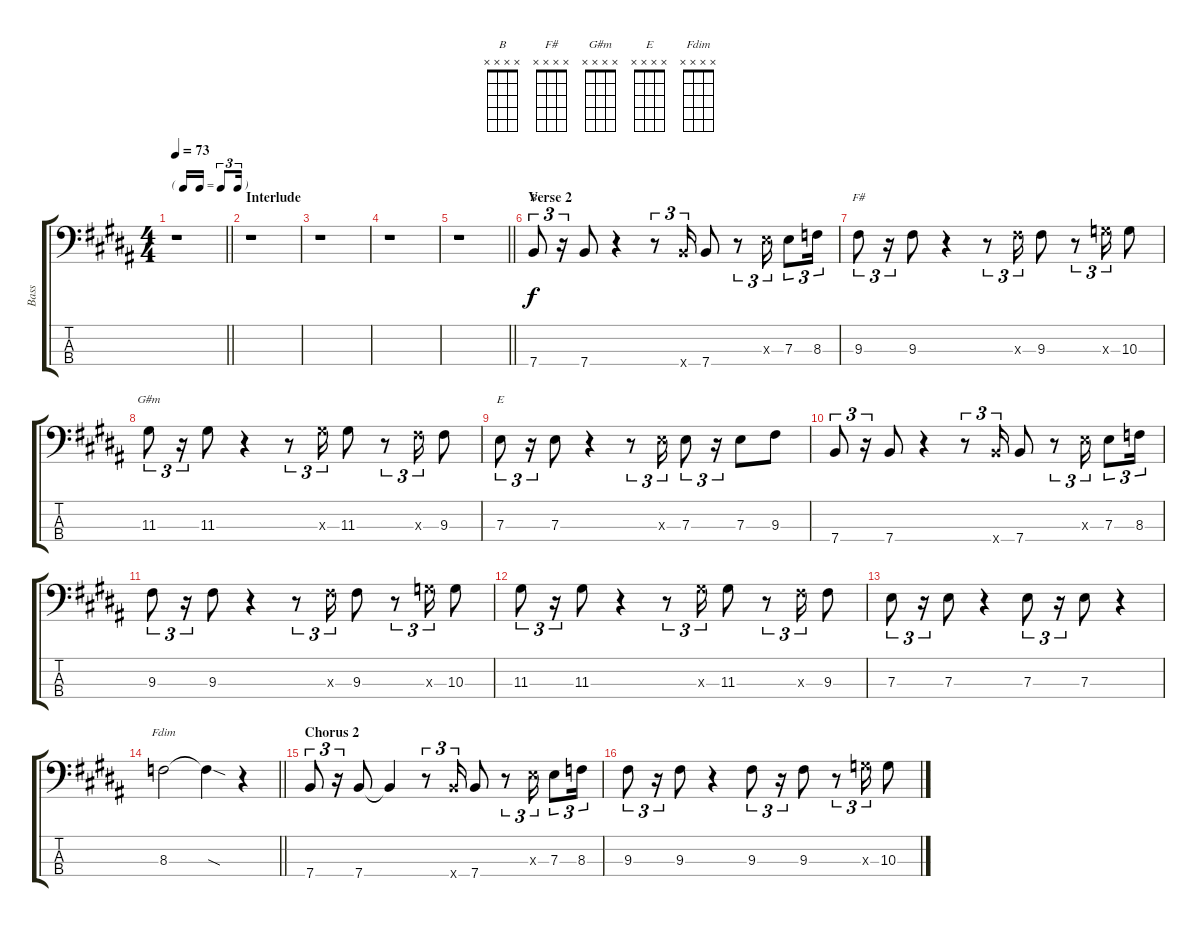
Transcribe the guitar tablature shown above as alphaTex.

\track ("Bass" "Bass") {instrument electricbassfinger}
\staff {score tabs}
\tuning (G2 D2 A1 E1) {hide}
\chord ("B" x x x x)
\chord ("F#" x x x x)
\chord ("G#m" x x x x)
\chord ("E" x x x x)
\chord ("Fdim" x x x x)
\ts (4 4)
\tf triplet16th
\tempo 73
\clef f4
\barLineRight lightlight
\ks b
r.1{dy f} |
\section ("" "Interlude")
r.1 |
r.1 |
r.1 |
\barLineRight lightlight
r.1 |
\section ("" "Verse 2")
7.4.8{tu (3 2) ch "B"} r.16{tu (3 2)} 7.4.8 r.4 r.8{tu (3 2)} 7.4{x}.16{tu (3 2)} 7.4.8 r.8{tu (3 2)} 7.3{x}.16{tu (3 2)} 7.3.8{tu (3 2)} 8.3.16{tu (3 2)} |
9.3.8{tu (3 2) ch "F#"} r.16{tu (3 2)} 9.3.8 r.4 r.8{tu (3 2)} 9.3{x}.16{tu (3 2)} 9.3.8 r.8{tu (3 2)} 10.3{x}.16{tu (3 2)} 10.3.8 |
11.3.8{tu (3 2) ch "G#m"} r.16{tu (3 2)} 11.3.8 r.4 r.8{tu (3 2)} 11.3{x}.16{tu (3 2)} 11.3.8 r.8{tu (3 2)} 9.3{x}.16{tu (3 2)} 9.3.8 |
7.3.8{tu (3 2) ch "E"} r.16{tu (3 2)} 7.3.8 r.4 r.8{tu (3 2)} 7.3{x}.16{tu (3 2)} 7.3.8{tu (3 2)} r.16{tu (3 2)} 7.3.8 9.3.8 |
7.4.8{tu (3 2)} r.16{tu (3 2)} 7.4.8 r.4 r.8{tu (3 2)} 7.4{x}.16{tu (3 2)} 7.4.8 r.8{tu (3 2)} 7.3{x}.16{tu (3 2)} 7.3.8{tu (3 2)} 8.3.16{tu (3 2)} |
9.3.8{tu (3 2)} r.16{tu (3 2)} 9.3.8 r.4 r.8{tu (3 2)} 9.3{x}.16{tu (3 2)} 9.3.8 r.8{tu (3 2)} 10.3{x}.16{tu (3 2)} 10.3.8 |
11.3.8{tu (3 2)} r.16{tu (3 2)} 11.3.8 r.4 r.8{tu (3 2)} 11.3{x}.16{tu (3 2)} 11.3.8 r.8{tu (3 2)} 9.3{x}.16{tu (3 2)} 9.3.8 |
7.3.8{tu (3 2)} r.16{tu (3 2)} 7.3.8 r.4 7.3.8{tu (3 2)} r.16{tu (3 2)} 7.3.8 r.4 |
\barLineRight lightlight
8.3.2{ch "Fdim"} 8.3{sod t}.4 r.4 |
\section ("" "Chorus 2")
7.4.8{tu (3 2)} r.16{tu (3 2)} 7.4.8 7.4{t}.4 r.8{tu (3 2)} 7.4{x}.16{tu (3 2)} 7.4.8 r.8{tu (3 2)} 7.3{x}.16{tu (3 2)} 7.3.8{tu (3 2)} 8.3.16{tu (3 2)} |
9.3.8{tu (3 2)} r.16{tu (3 2)} 9.3.8 r.4 9.3.8{tu (3 2)} r.16{tu (3 2)} 9.3.8 r.8{tu (3 2)} 10.3{x}.16{tu (3 2)} 10.3.8
